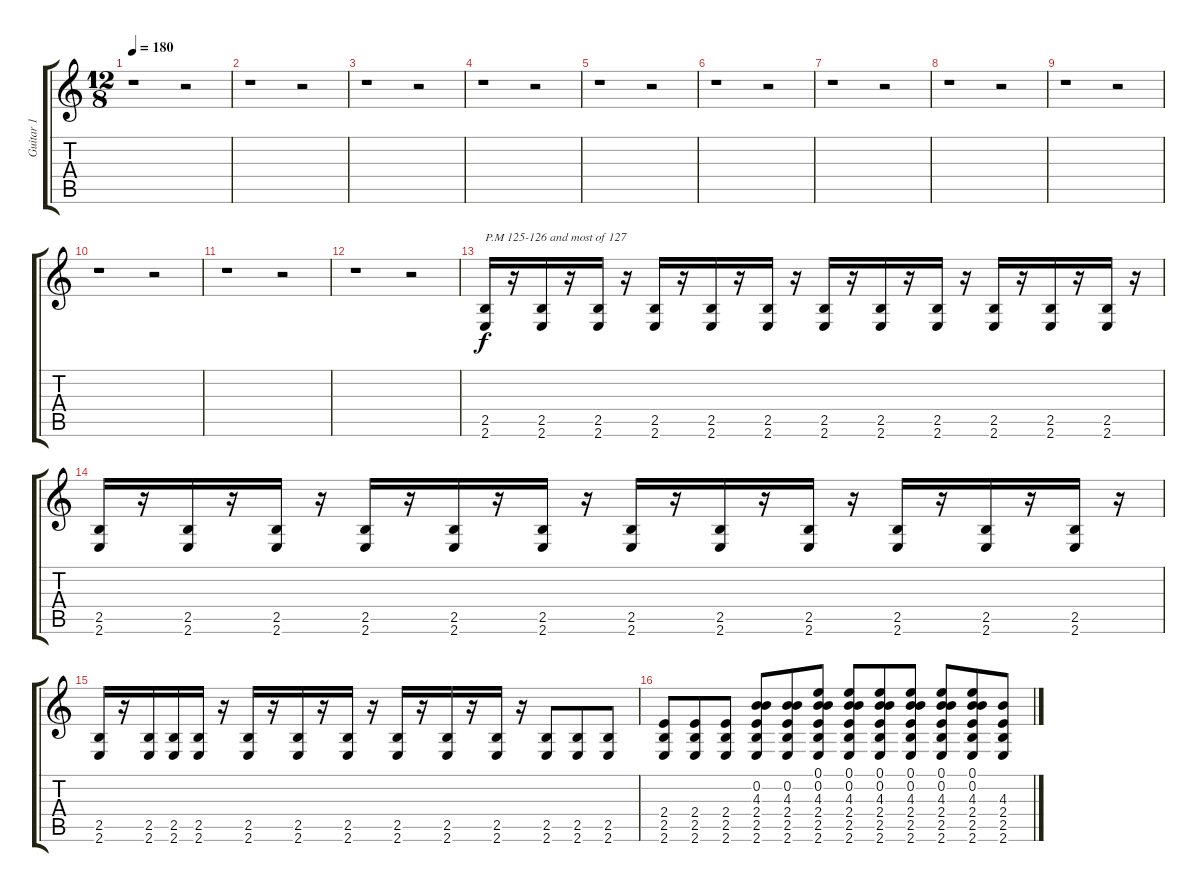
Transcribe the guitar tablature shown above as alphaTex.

\track ("Guitar 1" "Guitar 1") {instrument distortionguitar}
\staff {score tabs}
\tuning (E4 B3 G3 D3 A2 D2) {hide}
\ts (12 8)
\tempo 180
\clef g2
\ks c
r.1{dy f} r.2 |
r.1 r.2 |
r.1 r.2 |
r.1 r.2 |
r.1 r.2 |
r.1 r.2 |
r.1 r.2 |
r.1 r.2 |
r.1 r.2 |
r.1 r.2 |
r.1 r.2 |
r.1 r.2 |
(2.5 2.6).16{txt "P.M 125-126 and most of 127"} r.16 (2.5 2.6).16 r.16 (2.5 2.6).16 r.16 (2.5 2.6).16 r.16 (2.5 2.6).16 r.16 (2.5 2.6).16 r.16 (2.5 2.6).16 r.16 (2.5 2.6).16 r.16 (2.5 2.6).16 r.16 (2.5 2.6).16 r.16 (2.5 2.6).16 r.16 (2.5 2.6).16 r.16 |
(2.5 2.6).16 r.16 (2.5 2.6).16 r.16 (2.5 2.6).16 r.16 (2.5 2.6).16 r.16 (2.5 2.6).16 r.16 (2.5 2.6).16 r.16 (2.5 2.6).16 r.16 (2.5 2.6).16 r.16 (2.5 2.6).16 r.16 (2.5 2.6).16 r.16 (2.5 2.6).16 r.16 (2.5 2.6).16 r.16 |
(2.5 2.6).16 r.16 (2.5 2.6).16 (2.5 2.6).16 (2.5 2.6).16 r.16 (2.5 2.6).16 r.16 (2.5 2.6).16 r.16 (2.5 2.6).16 r.16 (2.5 2.6).16 r.16 (2.5 2.6).16 r.16 (2.5 2.6).16 r.16 (2.5 2.6).8 (2.5 2.6).8 (2.5 2.6).8 |
(2.4 2.5 2.6).8 (2.4 2.5 2.6).8 (2.4 2.5 2.6).8 (0.2 4.3 2.4 2.5 2.6).8 (0.2 4.3 2.4 2.5 2.6).8 (0.1 0.2 4.3 2.4 2.5 2.6).8 (0.1 0.2 4.3 2.4 2.5 2.6).8 (0.1 0.2 4.3 2.4 2.5 2.6).8 (0.1 0.2 4.3 2.4 2.5 2.6).8 (0.1 0.2 4.3 2.4 2.5 2.6).8 (0.1 0.2 4.3 2.4 2.5 2.6).8 (4.3{ss} 2.4{ss} 2.5{ss} 2.6{ss}).8
